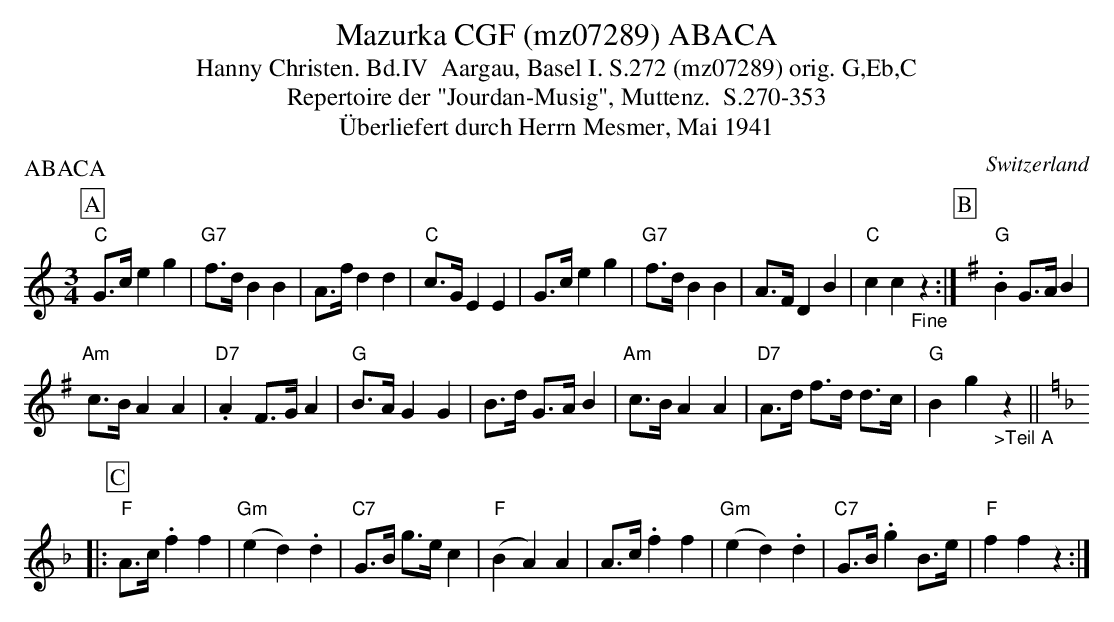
X:1
T:Mazurka CGF (mz07289) ABACA
T:Hanny Christen. Bd.IV  Aargau, Basel I. S.272 (mz07289) orig. G,Eb,C
T: Repertoire der "Jourdan-Musig", Muttenz.  S.270-353
T:Überliefert durch Herrn Mesmer, Mai 1941
P:ABACA
M:3/4
L:1/8
O:Switzerland
K:C major
[P:A] "C"G>c e2g2 | "G7"f>d B2B2 | A>f d2d2 | "C"c>G E2E2 | G>c e2g2 | "G7"f>d B2B2 | A>F D2B2 | "C"c2c2"_Fine"z2 :| [P:B] [K:G] "G".B2 G>A B2 |
"Am"c>BA2A2 | "D7".A2F>GA2 | "G"B>AG2G2 | B>d G>AB2 | "Am"c>BA2A2 | "D7"A>d f>d d>c | "G"B2g2"_>Teil A"z2 || [P:C] [K:F]
|: "F"A>c .f2f2 | ("Gm"e2d2) .d2 | "C7"G>B g>ec2 | ("F"B2A2)A2 | A>c .f2f2 | ("Gm"e2d2).d2 | "C7"G>B .g2B>e | "F"f2f2z2 :|
